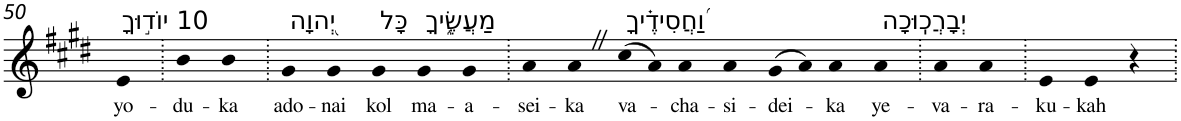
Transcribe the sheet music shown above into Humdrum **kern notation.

**kern	**text
*part1	*part1
*staff1	*staff1
*I"Piano	*
*I'Pno	*
!!LO:PB:g=z
*clefG2	*
*k[f#c#g#d#]	*
*E:	*
=50	=50
!LO:TX:a:t=10 יוֹד֣וּךָ	!
!	!LO:LY:b
4e	yo-
=51.	=51.
!	!LO:LY:b
4b	-du-
!	!LO:LY:b
4b	-ka
=52.	=52.
!LO:TX:a:t=יְ֭הוָה	!
!	!LO:LY:b
4g#	ado-
!	!LO:LY:b
4g#	-nai
!LO:TX:a:t=כָּל	!
!	!LO:LY:b
4g#	kol
!LO:TX:a:t=מַעֲשֶׂ֑יךָ	!
!	!LO:LY:b
4g#	ma-
!	!LO:LY:b
4g#	-a-
=53.	=53.
!	!LO:LY:b
4a	-sei-
!	!LO:LY:b
4aZ	-ka
!LO:TX:a:t=וַ֝חֲסִידֶ֗יךָ	!
!	!LO:LY:b
(>8cc#	va-
8a)	.
!	!LO:LY:b
4a	-cha-
!	!LO:LY:b
4a	-si-
!	!LO:LY:b
(>8g#	-dei-
8a)	.
!	!LO:LY:b
4a	-ka
!LO:TX:a:t=יְבָרֲכֽוּכָה	!
!	!LO:LY:b
4a	ye-
=54.	=54.
!	!LO:LY:b
4a	-va-
!	!LO:LY:b
4a	-ra-
=55.	=55.
!	!LO:LY:b
4e	-ku-
!	!LO:LY:b
4e	-kah
4r	.
=.	=.
*-	*-
